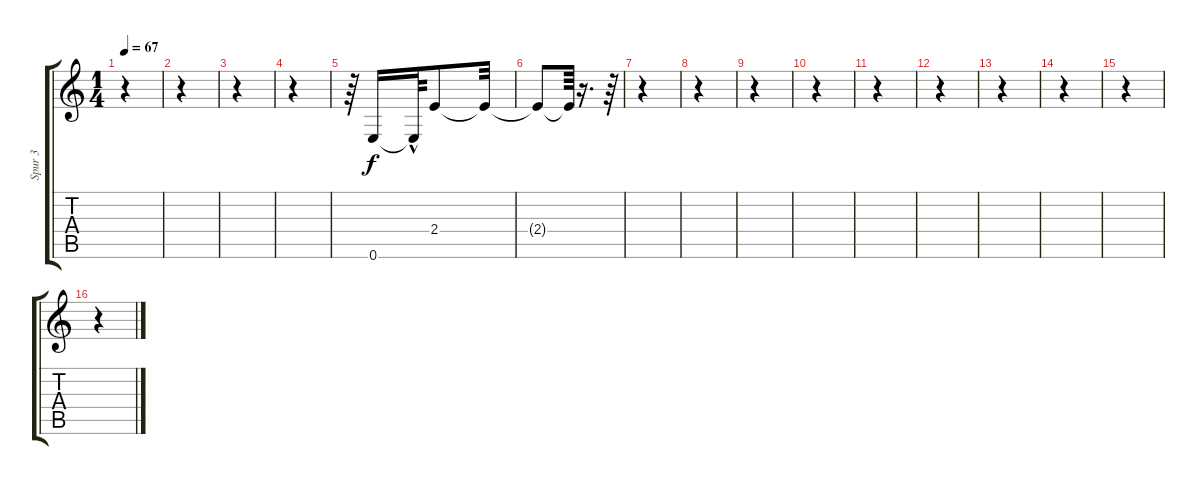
\track ("Spur 3" "Spur 3") {instrument acousticguitarnylon}
\staff {score tabs}
\tuning (E4 B3 G3 D3 A2 E2) {hide}
\ts (1 4)
\tempo 67
\clef g2
\ks c
r.4{dy f} |
r.4 |
r.4 |
r.4 |
r.64 0.6.16 0.6{hac t}.64 2.4.8 2.4{t}.32 |
2.4{t}.8 2.4{t}.64 r.16{d} r.64 |
r.4 |
r.4 |
r.4 |
r.4 |
r.4 |
r.4 |
r.4 |
r.4 |
r.4 |
r.4
